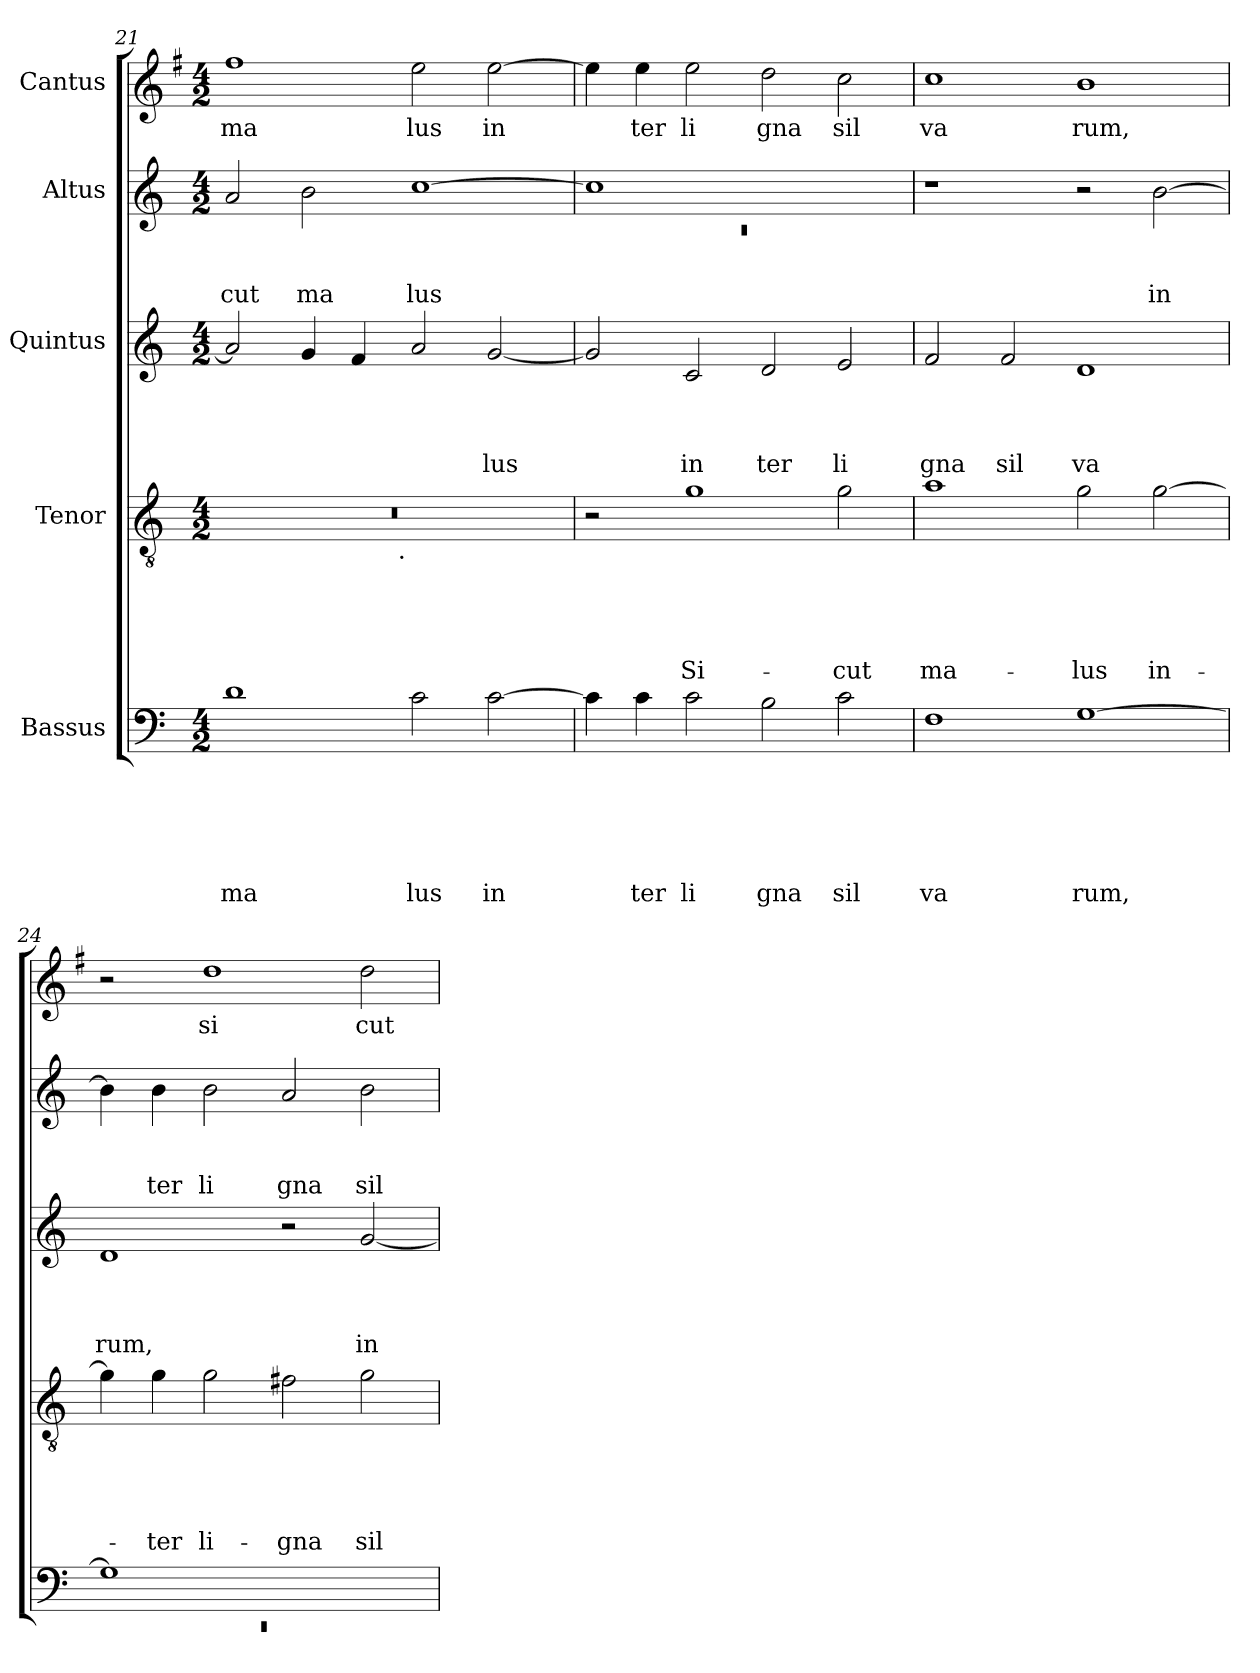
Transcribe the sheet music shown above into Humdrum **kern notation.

**kern	**text	**text	**text	**text	**text	**text	**kern	**text	**text	**text	**text	**text	**kern	**text	**text	**text	**text	**kern	**text	**text	**text	**kern	**text
*part5	*part5	*part5	*part5	*part5	*part5	*part5	*part4	*part4	*part4	*part4	*part4	*part4	*part3	*part3	*part3	*part3	*part3	*part2	*part2	*part2	*part2	*part1	*part1
*staff5	*staff5	*staff5	*staff5	*staff5	*staff5	*staff5	*staff4	*staff4	*staff4	*staff4	*staff4	*staff4	*staff3	*staff3	*staff3	*staff3	*staff3	*staff2	*staff2	*staff2	*staff2	*staff1	*staff1
*I"Bassus	*	*	*	*	*	*	*I"Tenor	*	*	*	*	*	*I"Quintus	*	*	*	*	*I"Altus	*	*	*	*I"Cantus	*
!!LO:PB:g=z
*clefF4	*	*	*	*	*	*	*clefGv2	*	*	*	*	*	*clefG2	*	*	*	*	*clefG2	*	*	*	*clefG2	*
*	*	*	*	*	*	*	*	*	*	*	*	*	*	*	*	*	*	*	*	*	*	*ITrd-3c-5	*
*k[]	*	*	*	*	*	*	*k[]	*	*	*	*	*	*k[]	*	*	*	*	*k[]	*	*	*	*k[]	*
*C:	*	*	*	*	*	*	*C:	*	*	*	*	*	*C:	*	*	*	*	*C:	*	*	*	*C:	*
*M4/2	*	*	*	*	*	*	*M4/2	*	*	*	*	*	*M4/2	*	*	*	*	*M4/2	*	*	*	*M4/2	*
=21	=21	=21	=21	=21	=21	=21	=21	=21	=21	=21	=21	=21	=21	=21	=21	=21	=21	=21	=21	=21	=21	=21	=21
!	!	!	!	!	!	!LO:LY:b	!	!	!	!	!	!	!	!	!	!	!	!	!	!	!LO:LY:b	!	!LO:LY:b
*	*	*	*	*	*	*	*^	*	*	*	*	*	*	*	*	*	*	*	*	*	*	*	*
1d	.	.	.	.	.	ma	0r	2ryy	.	.	.	.	.	2a/]	.	.	.	.	2a/	.	.	cut	1bb	ma
!	!	!	!	!	!	!	!	!	!	!	!	!	!	!	!	!	!	!	!	!	!	!LO:LY:b	!	!
.	.	.	.	.	.	.	.	4...ryy	.	.	.	.	.	4g/	.	.	.	.	2b\	.	.	ma	.	.
.	.	.	.	.	.	.	.	.	.	.	.	.	.	4f/	.	.	.	.	.	.	.	.	.	.
!	!	!	!	!	!	!	!	!LO:TX:b:t=.	!	!	!	!	!	!	!	!	!	!	!	!	!	!	!	!
.	.	.	.	.	.	.	.	1ryy	.	.	.	.	.	.	.	.	.	.	.	.	.	.	.	.
!	!	!	!	!	!	!LO:LY:b	!	!	!	!	!	!	!	!	!	!	!	!	!	!	!	!LO:LY:b	!	!LO:LY:b
2c\	.	.	.	.	.	lus	.	.	.	.	.	.	.	2a/	.	.	.	.	[>1cc	.	.	lus	2aa\	lus
!	!	!	!	!	!	!LO:LY:b	!	!	!	!	!	!	!	!	!	!	!	!LO:LY:b	!	!	!	!	!	!LO:LY:b
[>2c\	.	.	.	.	.	in	.	.	.	.	.	.	.	[<2g/	.	.	.	lus	.	.	.	.	[>2aa\	in
.	.	.	.	.	.	.	.	32ryy	.	.	.	.	.	.	.	.	.	.	.	.	.	.	.	.
=22	=22	=22	=22	=22	=22	=22	=22	=22	=22	=22	=22	=22	=22	=22	=22	=22	=22	=22	=22	=22	=22	=22	=22	=22
*	*	*	*	*	*	*	*	*	*	*	*	*	*	*	*	*	*	*	*^	*	*	*	*	*
!	!	!	!	!	!	!	!	!	!	!	!	!	!	!	!	!	!	!	!	!LO:N:vis=1	!	!	!	!	!
*	*	*	*	*	*	*	*v	*v	*	*	*	*	*	*	*	*	*	*	*	*	*	*	*	*	*
4c\]	.	.	.	.	.	.	2r	.	.	.	.	.	2g/]	.	.	.	.	1cc]	0rc	.	.	.	4aa\]	.
!	!	!	!	!	!	!LO:LY:b	!	!	!	!	!	!	!	!	!	!	!	!	!	!	!	!	!	!LO:LY:b
4c\	.	.	.	.	.	ter	.	.	.	.	.	.	.	.	.	.	.	.	.	.	.	.	4aa\	ter
!	!	!	!	!	!	!LO:LY:b	!	!	!	!	!	!LO:LY:b	!	!	!	!	!LO:LY:b	!	!	!	!	!	!	!LO:LY:b
2c\	.	.	.	.	.	li	1g	.	.	.	.	Si-	2c/	.	.	.	in	.	.	.	.	.	2aa\	li
!	!	!	!	!	!	!LO:LY:b	!	!	!	!	!	!	!	!	!	!	!LO:LY:b	!	!	!	!	!	!	!LO:LY:b
2B\	.	.	.	.	.	gna	.	.	.	.	.	.	2d/	.	.	.	ter	1ryy	.	.	.	.	2gg\	gna
!	!	!	!	!	!	!LO:LY:b	!	!	!	!	!	!LO:LY:b	!	!	!	!	!LO:LY:b	!	!	!	!	!	!	!LO:LY:b
2c\	.	.	.	.	.	sil	2g\	.	.	.	.	-cut	2e/	.	.	.	li	.	.	.	.	.	2ff\	sil
*	*	*	*	*	*	*	*	*	*	*	*	*	*	*	*	*	*	*v	*v	*	*	*	*	*
=23	=23	=23	=23	=23	=23	=23	=23	=23	=23	=23	=23	=23	=23	=23	=23	=23	=23	=23	=23	=23	=23	=23	=23
!	!	!	!	!	!	!LO:LY:b	!	!	!	!	!	!LO:LY:b	!	!	!	!	!LO:LY:b	!	!	!	!	!	!LO:LY:b
1F	.	.	.	.	.	va	1a	.	.	.	.	ma-	2f/	.	.	.	gna	1r	.	.	.	1ff	va
!	!	!	!	!	!	!	!	!	!	!	!	!	!	!	!	!	!LO:LY:b	!	!	!	!	!	!
.	.	.	.	.	.	.	.	.	.	.	.	.	2f/	.	.	.	sil	.	.	.	.	.	.
!	!	!	!	!	!	!LO:LY:b	!	!	!	!	!	!LO:LY:b	!	!	!	!	!LO:LY:b	!	!	!	!	!	!LO:LY:b
[>1G	.	.	.	.	.	rum,	2g\	.	.	.	.	-lus	1d	.	.	.	va	2r	.	.	.	1ee	rum,
!	!	!	!	!	!	!	!	!	!	!	!	!LO:LY:b	!	!	!	!	!	!	!	!	!LO:LY:b	!	!
.	.	.	.	.	.	.	[>2g\	.	.	.	.	in-	.	.	.	.	.	[>2b\	.	.	in	.	.
=24	=24	=24	=24	=24	=24	=24	=24	=24	=24	=24	=24	=24	=24	=24	=24	=24	=24	=24	=24	=24	=24	=24	=24
*^	*	*	*	*	*	*	*	*	*	*	*	*	*	*	*	*	*	*	*	*	*	*	*
!	!LO:N:vis=1	!	!	!	!	!	!	!	!	!	!	!	!	!	!	!	!	!LO:LY:b	!	!	!	!	!	!
1G]	0rEE	.	.	.	.	.	.	4g\]	.	.	.	.	.	1d	.	.	.	rum,	4b\]	.	.	.	2r	.
!	!	!	!	!	!	!	!	!	!	!	!	!	!LO:LY:b	!	!	!	!	!	!	!	!	!LO:LY:b	!	!
.	.	.	.	.	.	.	.	4g\	.	.	.	.	-ter	.	.	.	.	.	4b\	.	.	ter	.	.
!	!	!	!	!	!	!	!	!	!	!	!	!	!LO:LY:b	!	!	!	!	!	!	!	!	!LO:LY:b	!	!LO:LY:b
.	.	.	.	.	.	.	.	2g\	.	.	.	.	li-	.	.	.	.	.	2b\	.	.	li	1gg	si
!	!	!	!	!	!	!	!	!	!	!	!	!	!LO:LY:b	!	!	!	!	!	!	!	!	!LO:LY:b	!	!
1ryy	.	.	.	.	.	.	.	2f#X\	.	.	.	.	-gna	2r	.	.	.	.	2a/	.	.	gna	.	.
!	!	!	!	!	!	!	!	!	!	!	!	!	!LO:LY:b	!	!	!	!	!LO:LY:b	!	!	!	!LO:LY:b	!	!LO:LY:b
.	.	.	.	.	.	.	.	2g\	.	.	.	.	sil-	[<2g/	.	.	.	in	2b\	.	.	sil	2gg\	cut
*v	*v	*	*	*	*	*	*	*	*	*	*	*	*	*	*	*	*	*	*	*	*	*	*	*
=	=	=	=	=	=	=	=	=	=	=	=	=	=	=	=	=	=	=	=	=	=	=	=
*-	*-	*-	*-	*-	*-	*-	*-	*-	*-	*-	*-	*-	*-	*-	*-	*-	*-	*-	*-	*-	*-	*-	*-
